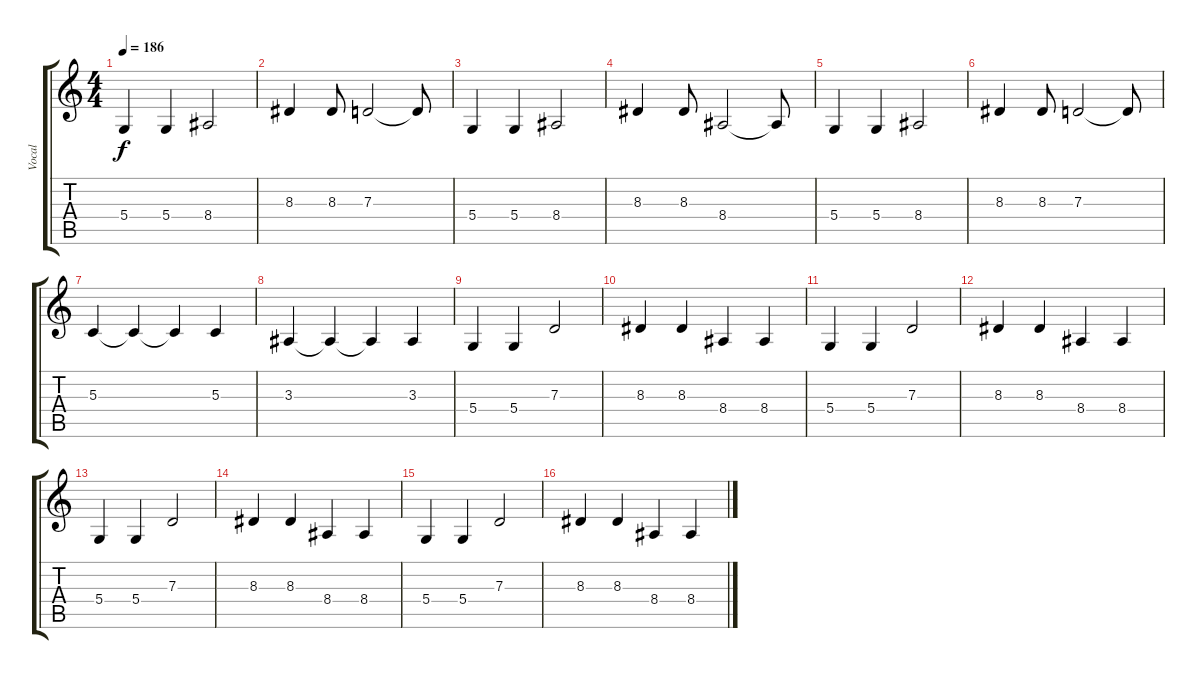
\track ("Vocal" "Vocal") {instrument flute}
\staff {score tabs}
\tuning (E4 B3 G3 D3 A2 E2) {hide}
\ts (4 4)
\tempo 186
\clef g2
\ks c
5.4.4{dy f} 5.4.4 8.4.2 |
8.3.4 8.3.8 7.3.2 7.3{t}.8 |
5.4.4 5.4.4 8.4.2 |
8.3.4 8.3.8 8.4.2 8.4{t}.8 |
5.4.4 5.4.4 8.4.2 |
8.3.4 8.3.8 7.3.2 7.3{t}.8 |
5.3.4 5.3{t}.4 5.3{t}.4 5.3.4 |
3.3.4 3.3{t}.4 3.3{t}.4 3.3.4 |
5.4.4 5.4.4 7.3.2 |
8.3.4 8.3.4 8.4.4 8.4.4 |
5.4.4 5.4.4 7.3.2 |
8.3.4 8.3.4 8.4.4 8.4.4 |
5.4.4 5.4.4 7.3.2 |
8.3.4 8.3.4 8.4.4 8.4.4 |
5.4.4 5.4.4 7.3.2 |
8.3.4 8.3.4 8.4.4 8.4.4
